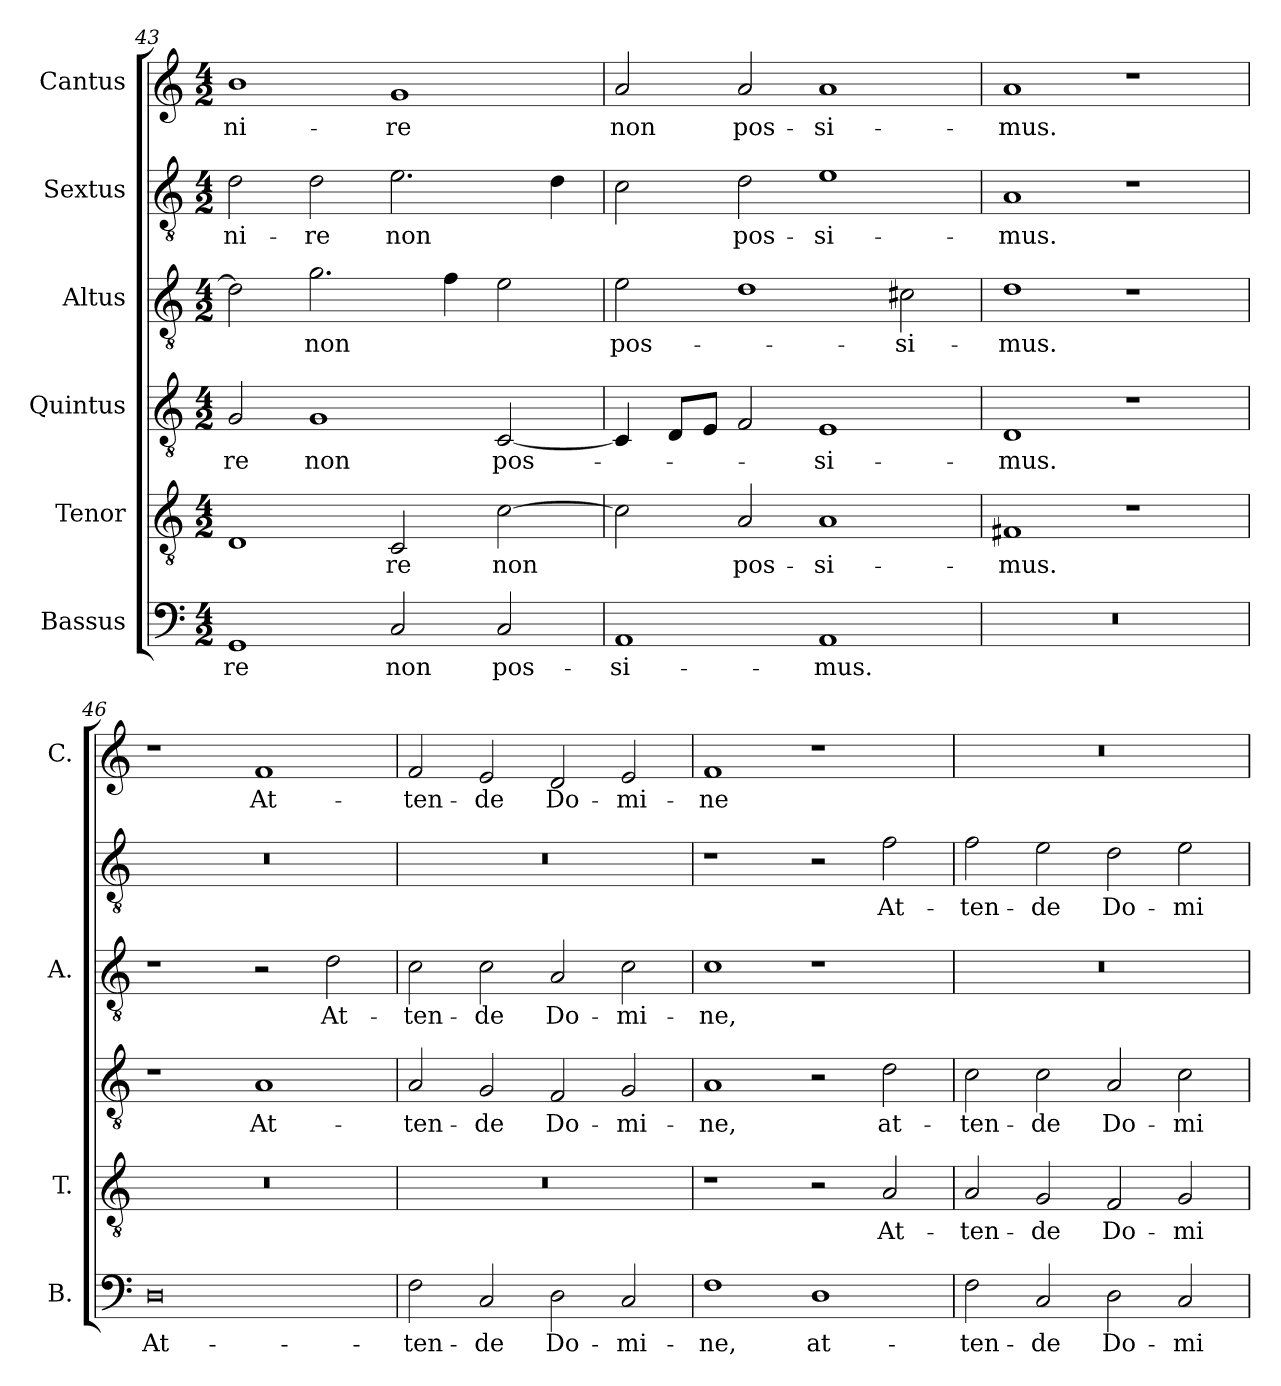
**kern	**text	**kern	**text	**kern	**text	**kern	**text	**kern	**text	**kern	**text
*part6	*part6	*part5	*part5	*part4	*part4	*part3	*part3	*part2	*part2	*part1	*part1
*staff6	*staff6	*staff5	*staff5	*staff4	*staff4	*staff3	*staff3	*staff2	*staff2	*staff1	*staff1
*I"Bassus	*	*I"Tenor	*	*I"Quintus	*	*I"Altus	*	*I"Sextus	*	*I"Cantus	*
*I'B.	*	*I'T.	*	*	*	*I'A.	*	*	*	*I'C.	*
*clefF4	*	*clefGv2	*	*clefGv2	*	*clefGv2	*	*clefGv2	*	*clefG2	*
*	*	*ITrd7c12	*	*ITrd7c12	*	*ITrd7c12	*	*ITrd7c12	*	*	*
*k[]	*	*k[]	*	*k[]	*	*k[]	*	*k[]	*	*k[]	*
*a:	*	*a:	*	*a:	*	*a:	*	*a:	*	*a:	*
*M4/2	*	*M4/2	*	*M4/2	*	*M4/2	*	*M4/2	*	*M4/2	*
=43	=43	=43	=43	=43	=43	=43	=43	=43	=43	=43	=43
!	!LO:LY:b	!	!	!	!LO:LY:b	!	!	!	!LO:LY:b	!	!LO:LY:b
1GG	-re	1DD	.	2GG/	-re	2D\]	.	2D\	-ni-	1b	-ni-
!	!	!	!	!	!LO:LY:b	!	!LO:LY:b	!	!LO:LY:b	!	!
.	.	.	.	1GG	non	2.G\	non	2D\	-re	.	.
!	!LO:LY:b	!	!LO:LY:b	!	!	!	!	!	!LO:LY:b	!	!LO:LY:b
2C/	non	2CC/	-re	.	.	.	.	2.E\	non	1g	-re
.	.	.	.	.	.	4F\	.	.	.	.	.
!	!LO:LY:b	!	!LO:LY:b	!	!LO:LY:b	!	!	!	!	!	!
2C/	pos-	[>2C\	non	[<2CC/	pos-	2E\	.	.	.	.	.
.	.	.	.	.	.	.	.	4D\	.	.	.
=44	=44	=44	=44	=44	=44	=44	=44	=44	=44	=44	=44
!	!LO:LY:b	!	!	!	!	!	!LO:LY:b	!	!	!	!LO:LY:b
1AA	-si-	2C\]	.	4CC/]	.	2E\	pos-	2C\	.	2a/	non
.	.	.	.	8DD/L	.	.	.	.	.	.	.
.	.	.	.	8EE/J	.	.	.	.	.	.	.
!	!	!	!LO:LY:b	!	!	!	!	!	!LO:LY:b	!	!LO:LY:b
.	.	2AA/	pos-	2FF/	.	1D	.	2D\	pos-	2a/	pos-
!	!LO:LY:b	!	!LO:LY:b	!	!LO:LY:b	!	!	!	!LO:LY:b	!	!LO:LY:b
1AA	-mus.	1AA	-si-	1EE	-si-	.	.	1E	-si-	1a	-si-
!	!	!	!	!	!	!	!LO:LY:b	!	!	!	!
.	.	.	.	.	.	2C#X\	-si-	.	.	.	.
=45	=45	=45	=45	=45	=45	=45	=45	=45	=45	=45	=45
!LO:N:vis=1	!	!	!LO:LY:b	!	!LO:LY:b	!	!LO:LY:b	!	!LO:LY:b	!	!LO:LY:b
0r	.	1FF#X	-mus.	1DD	-mus.	1D	-mus.	1AA	-mus.	1a	-mus.
.	.	1r	.	1r	.	1r	.	1r	.	1r	.
!!LO:LB:g=z
=46	=46	=46	=46	=46	=46	=46	=46	=46	=46	=46	=46
!	!LO:LY:b	!LO:N:vis=1	!	!	!	!	!	!LO:N:vis=1	!	!	!
0D	At-	0r	.	1r	.	1r	.	0r	.	1r	.
!	!	!	!	!	!LO:LY:b	!	!	!	!	!	!LO:LY:b
.	.	.	.	1AA	At-	2r	.	.	.	1f	At-
!	!	!	!	!	!	!	!LO:LY:b	!	!	!	!
.	.	.	.	.	.	2D\	At-	.	.	.	.
=47	=47	=47	=47	=47	=47	=47	=47	=47	=47	=47	=47
!	!LO:LY:b	!LO:N:vis=1	!	!	!LO:LY:b	!	!LO:LY:b	!LO:N:vis=1	!	!	!LO:LY:b
2F\	-ten-	0r	.	2AA/	-ten-	2C\	-ten-	0r	.	2f/	-ten-
!	!LO:LY:b	!	!	!	!LO:LY:b	!	!LO:LY:b	!	!	!	!LO:LY:b
2C/	-de	.	.	2GG/	-de	2C\	-de	.	.	2e/	-de
!	!LO:LY:b	!	!	!	!LO:LY:b	!	!LO:LY:b	!	!	!	!LO:LY:b
2D\	Do-	.	.	2FF/	Do-	2AA/	Do-	.	.	2d/	Do-
!	!LO:LY:b	!	!	!	!LO:LY:b	!	!LO:LY:b	!	!	!	!LO:LY:b
2C/	-mi-	.	.	2GG/	-mi-	2C\	-mi-	.	.	2e/	-mi-
=48	=48	=48	=48	=48	=48	=48	=48	=48	=48	=48	=48
!	!LO:LY:b	!	!	!	!LO:LY:b	!	!LO:LY:b	!	!	!	!LO:LY:b
1F	-ne,	1r	.	1AA	-ne,	1C	-ne,	1r	.	1f	-ne
!	!LO:LY:b	!	!	!	!	!	!	!	!	!	!
1D	at-	2r	.	2r	.	1r	.	2r	.	1r	.
!	!	!	!LO:LY:b	!	!LO:LY:b	!	!	!	!LO:LY:b	!	!
.	.	2AA/	At-	2D\	at-	.	.	2F\	At-	.	.
=49	=49	=49	=49	=49	=49	=49	=49	=49	=49	=49	=49
!	!LO:LY:b	!	!LO:LY:b	!	!LO:LY:b	!LO:N:vis=1	!	!	!LO:LY:b	!LO:N:vis=1	!
2F\	-ten-	2AA/	-ten-	2C\	-ten-	0r	.	2F\	-ten-	0r	.
!	!LO:LY:b	!	!LO:LY:b	!	!LO:LY:b	!	!	!	!LO:LY:b	!	!
2C/	-de	2GG/	-de	2C\	-de	.	.	2E\	-de	.	.
!	!LO:LY:b	!	!LO:LY:b	!	!LO:LY:b	!	!	!	!LO:LY:b	!	!
2D\	Do-	2FF/	Do-	2AA/	Do-	.	.	2D\	Do-	.	.
!	!LO:LY:b	!	!LO:LY:b	!	!LO:LY:b	!	!	!	!LO:LY:b	!	!
2C/	-mi-	2GG/	-mi-	2C\	-mi-	.	.	2E\	-mi-	.	.
=	=	=	=	=	=	=	=	=	=	=	=
*-	*-	*-	*-	*-	*-	*-	*-	*-	*-	*-	*-
